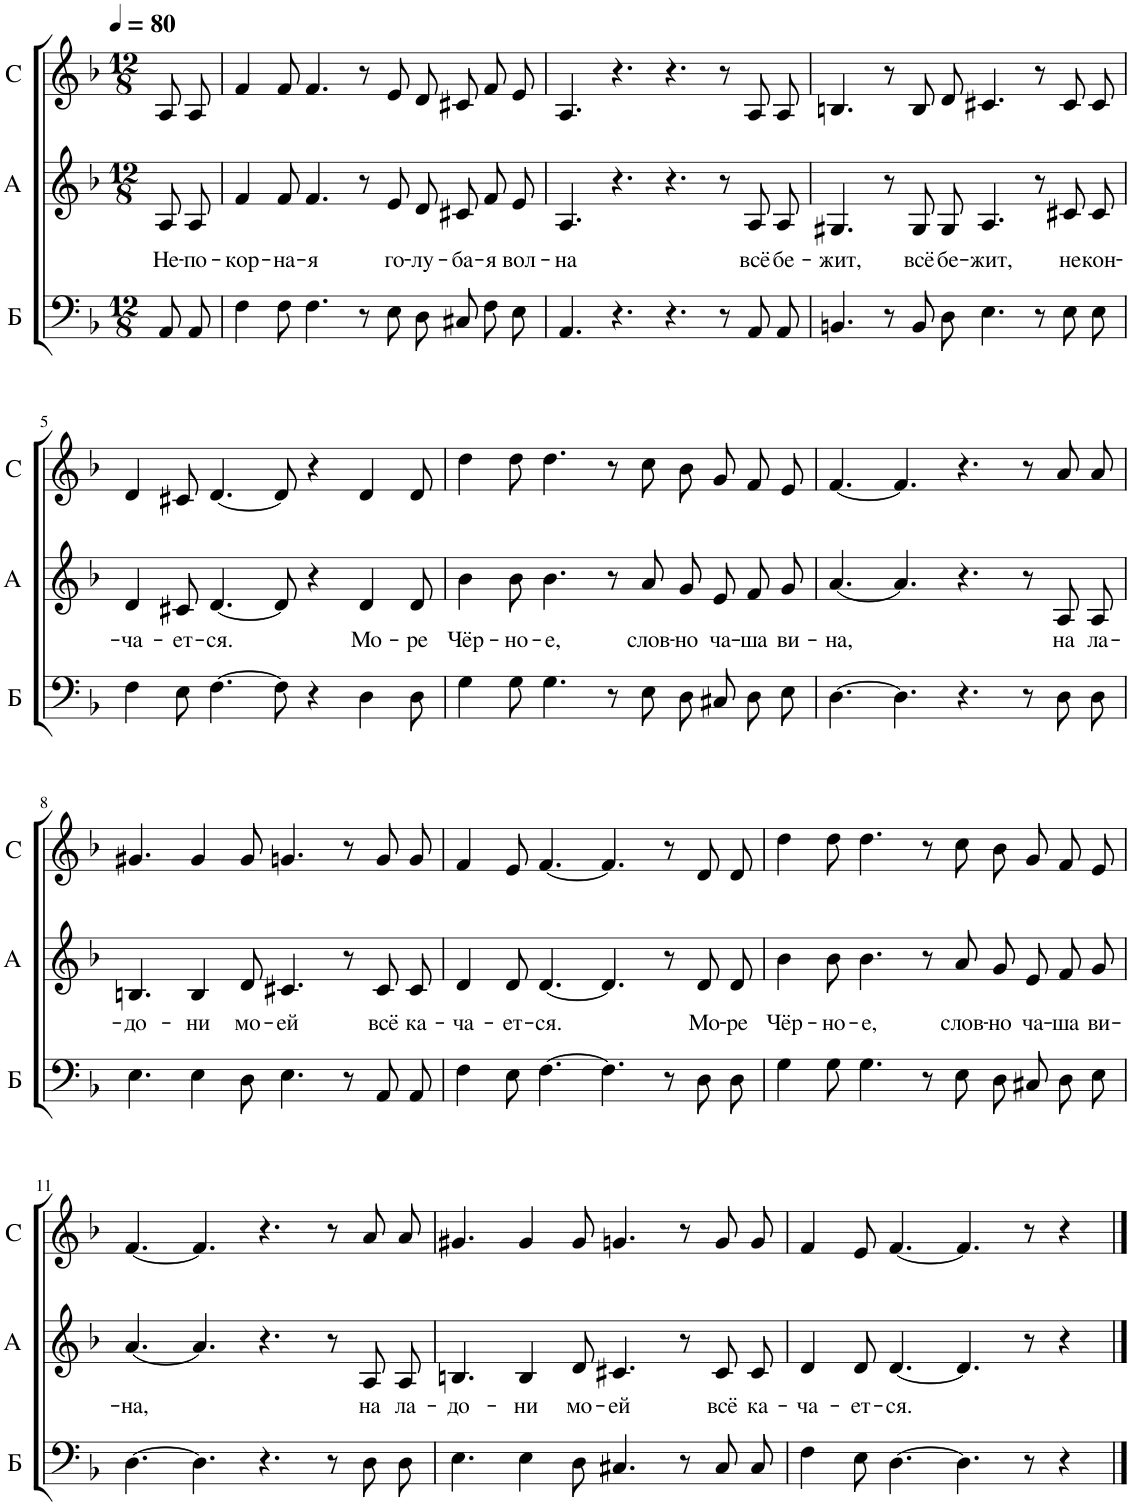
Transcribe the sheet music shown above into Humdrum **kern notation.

**kern	**kern	**text	**kern
*part3	*part2	*part2	*part1
*staff3	*staff2	*staff2	*staff1
*I"Б	*I"А	*	*I"С
*clefF4	*clefG2	*	*clefG2
*k[b-]	*k[b-]	*	*k[b-]
*M12/8	*M12/8	*	*M12/8
*MM80	*MM80	*	*MM80
=1	=1	=1	=1
!	!	!LO:LY:b	!
8AA/L	8A/L	Не-	8A/L
!	!	!LO:LY:b	!
8AA/J	8A/J	-по-	8A/J
=2	=2	=2	=2
!	!	!LO:LY:b	!
4F\	4f/	-кор-	4f/
!	!	!LO:LY:b	!
8F\	8f/	-на-	8f/
!	!	!LO:LY:b	!
4.F\	4.f/	-я	4.f/
8r	8r	.	8r
!	!	!LO:LY:b	!
8E\L	8e/L	го-	8e/L
!	!	!LO:LY:b	!
8D\J	8d/J	-лу-	8d/J
!	!	!LO:LY:b	!
8C#X\L	8c#X/L	-ба-	8c#X/L
!	!	!LO:LY:b	!
8F\	8f/	-я	8f/
!	!	!LO:LY:b	!
8E\J	8e/J	вол-	8e/J
=3	=3	=3	=3
!	!	!LO:LY:b	!
4.AA/	4.A/	-на	4.A/
4.r	4.r	.	4.r
4.r	4.r	.	4.r
8r	8r	.	8r
!	!	!LO:LY:b	!
8AA/L	8A/L	всё	8A/L
!	!	!LO:LY:b	!
8AA/J	8A/J	бе-	8A/J
=4	=4	=4	=4
!	!	!LO:LY:b	!
4.BBn/	4.G#X/	-жит,	4.Bn/
8r	8r	.	8r
!	!	!LO:LY:b	!
8BB/L	8G#/L	всё	8B/L
!	!	!LO:LY:b	!
8D/J	8G#/J	бе-	8d/J
!	!	!LO:LY:b	!
4.E\	4.A/	-жит,	4.c#X/
8r	8r	.	8r
!	!	!LO:LY:b	!
8E\L	8c#X/L	не	8c#/L
!	!	!LO:LY:b	!
8E\J	8c#/J	кон-	8c#/J
!!LO:LB:g=z
=5	=5	=5	=5
!	!	!LO:LY:b	!
4F\	4d/	-ча-	4d/
!	!	!LO:LY:b	!
8E\	8c#X/	-ет-	8c#X/
!	!	!LO:LY:b	!
[4.F\	[4.d/	-ся.	[4.d/
8F\]	8d/]	.	8d/]
4r	4r	.	4r
!	!	!LO:LY:b	!
4D\	4d/	Мо-	4d/
!	!	!LO:LY:b	!
8D\	8d/	-ре	8d/
=6	=6	=6	=6
!	!	!LO:LY:b	!
4G\	4b-\	Чёр-	4dd\
!	!	!LO:LY:b	!
8G\	8b-\	-но-	8dd\
!	!	!LO:LY:b	!
4.G\	4.b-\	-е,	4.dd\
8r	8r	.	8r
!	!	!LO:LY:b	!
8E\L	8a/L	слов-	8cc\L
!	!	!LO:LY:b	!
8D\J	8g/J	-но	8b-\J
!	!	!LO:LY:b	!
8C#X\L	8e/L	ча-	8g/L
!	!	!LO:LY:b	!
8D\	8f/	-ша	8f/
!	!	!LO:LY:b	!
8E\J	8g/J	ви-	8e/J
=7	=7	=7	=7
!	!	!LO:LY:b	!
[4.D\	[4.a/	-на,	[4.f/
4.D\]	4.a/]	.	4.f/]
4.r	4.r	.	4.r
8r	8r	.	8r
!	!	!LO:LY:b	!
8D\L	8A/L	на	8a/L
!	!	!LO:LY:b	!
8D\J	8A/J	ла-	8a/J
!!LO:LB:g=z
=8	=8	=8	=8
!	!	!LO:LY:b	!
4.E\	4.Bn/	-до-	4.g#X/
!	!	!LO:LY:b	!
4E\	4B/	-ни	4g#/
!	!	!LO:LY:b	!
8D\	8d/	мо-	8g#/
!	!	!LO:LY:b	!
4.E\	4.c#X/	-ей	4.gn/
8r	8r	.	8r
!	!	!LO:LY:b	!
8AA/L	8c#/L	всё	8g/L
!	!	!LO:LY:b	!
8AA/J	8c#/J	ка-	8g/J
=9	=9	=9	=9
!	!	!LO:LY:b	!
4F\	4d/	-ча-	4f/
!	!	!LO:LY:b	!
8E\	8d/	-ет-	8e/
!	!	!LO:LY:b	!
[4.F\	[4.d/	-ся.	[4.f/
4.F\]	4.d/]	.	4.f/]
8r	8r	.	8r
!	!	!LO:LY:b	!
8D\L	8d/L	Мо-	8d/L
!	!	!LO:LY:b	!
8D\J	8d/J	-ре	8d/J
=10	=10	=10	=10
!	!	!LO:LY:b	!
4G\	4b-\	Чёр-	4dd\
!	!	!LO:LY:b	!
8G\	8b-\	-но-	8dd\
!	!	!LO:LY:b	!
4.G\	4.b-\	-е,	4.dd\
8r	8r	.	8r
!	!	!LO:LY:b	!
8E\L	8a/L	слов-	8cc\L
!	!	!LO:LY:b	!
8D\J	8g/J	-но	8b-\J
!	!	!LO:LY:b	!
8C#X\L	8e/L	ча-	8g/L
!	!	!LO:LY:b	!
8D\	8f/	-ша	8f/
!	!	!LO:LY:b	!
8E\J	8g/J	ви-	8e/J
!!LO:LB:g=z
=11	=11	=11	=11
!	!	!LO:LY:b	!
[4.D\	[4.a/	-на,	[4.f/
4.D\]	4.a/]	.	4.f/]
4.r	4.r	.	4.r
8r	8r	.	8r
!	!	!LO:LY:b	!
8D\L	8A/L	на	8a/L
!	!	!LO:LY:b	!
8D\J	8A/J	ла-	8a/J
=12	=12	=12	=12
!	!	!LO:LY:b	!
4.E\	4.Bn/	-до-	4.g#X/
!	!	!LO:LY:b	!
4E\	4B/	-ни	4g#/
!	!	!LO:LY:b	!
8D\	8d/	мо-	8g#/
!	!	!LO:LY:b	!
4.C#X/	4.c#X/	-ей	4.gn/
8r	8r	.	8r
!	!	!LO:LY:b	!
8C#/L	8c#/L	всё	8g/L
!	!	!LO:LY:b	!
8C#/J	8c#/J	ка-	8g/J
=13	=13	=13	=13
!	!	!LO:LY:b	!
4F\	4d/	-ча-	4f/
!	!	!LO:LY:b	!
8E\	8d/	-ет-	8e/
!	!	!LO:LY:b	!
[4.D\	[4.d/	-ся.	[4.f/
4.D\]	4.d/]	.	4.f/]
8r	8r	.	8r
4r	4r	.	4r
==	==	==	==
*-	*-	*-	*-
